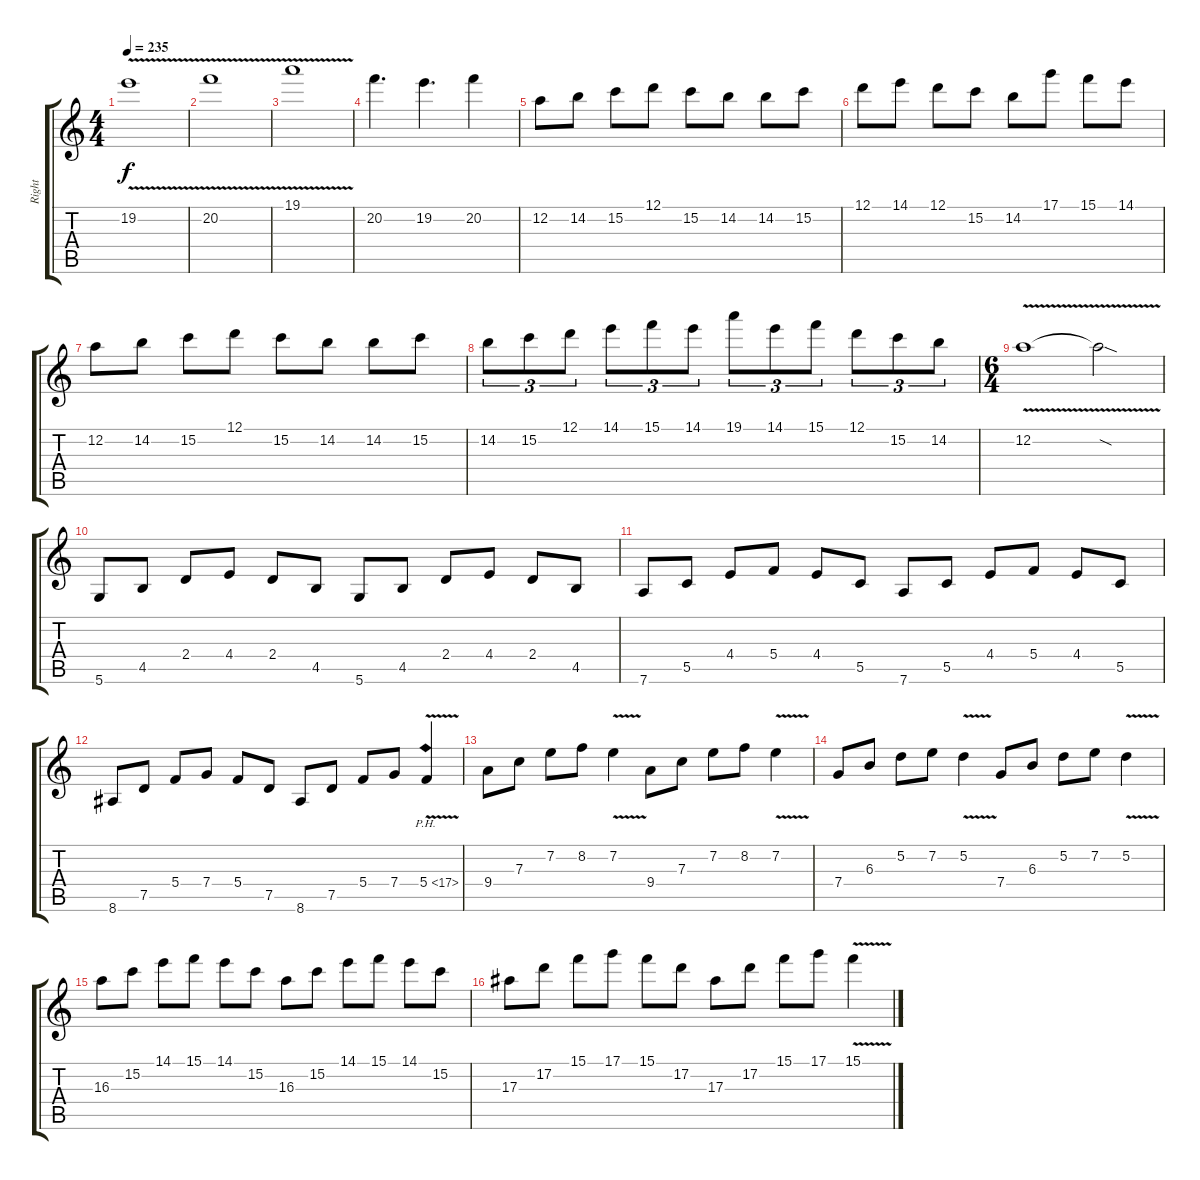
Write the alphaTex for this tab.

\track ("Right" "Right") {instrument distortionguitar}
\staff {score tabs}
\tuning (D4 A3 F3 C3 G2 D2) {hide}
\ts (4 4)
\tempo 235
\clef g2
\ks c
19.2{v}.1{dy f} |
20.2{v}.1 |
19.1{v}.1 |
20.2.4{d} 19.2.4{d} 20.2.4 |
12.2.8 14.2.8 15.2.8 12.1.8 15.2.8 14.2.8 14.2.8 15.2.8 |
12.1.8 14.1.8 12.1.8 15.2.8 14.2.8 17.1.8 15.1.8 14.1.8 |
12.2.8 14.2.8 15.2.8 12.1.8 15.2.8 14.2.8 14.2.8 15.2.8 |
14.2.8{tu (3 2)} 15.2.8{tu (3 2)} 12.1.8{tu (3 2)} 14.1.8{tu (3 2)} 15.1.8{tu (3 2)} 14.1.8{tu (3 2)} 19.1.8{tu (3 2)} 14.1.8{tu (3 2)} 15.1.8{tu (3 2)} 12.1.8{tu (3 2)} 15.2.8{tu (3 2)} 14.2.8{tu (3 2)} |
\ts (6 4)
12.2{v}.1 12.2{sod t}.2 |
5.6.8 4.5.8 2.4.8 4.4.8 2.4.8 4.5.8 5.6.8 4.5.8 2.4.8 4.4.8 2.4.8 4.5.8 |
7.6.8 5.5.8 4.4.8 5.4.8 4.4.8 5.5.8 7.6.8 5.5.8 4.4.8 5.4.8 4.4.8 5.5.8 |
8.6.8 7.5.8 5.4.8 7.4.8 5.4.8 7.5.8 8.6.8 7.5.8 5.4.8 7.4.8 5.4{ph 12 v}.4 |
9.4.8 7.3.8 7.2.8 8.2.8 7.2{v}.4 9.4.8 7.3.8 7.2.8 8.2.8 7.2{v}.4 |
7.4.8 6.3.8 5.2.8 7.2.8 5.2{v}.4 7.4.8 6.3.8 5.2.8 7.2.8 5.2{v}.4 |
16.3.8 15.2.8 14.1.8 15.1.8 14.1.8 15.2.8 16.3.8 15.2.8 14.1.8 15.1.8 14.1.8 15.2.8 |
17.3.8 17.2.8 15.1.8 17.1.8 15.1.8 17.2.8 17.3.8 17.2.8 15.1.8 17.1.8 15.1{v}.4
